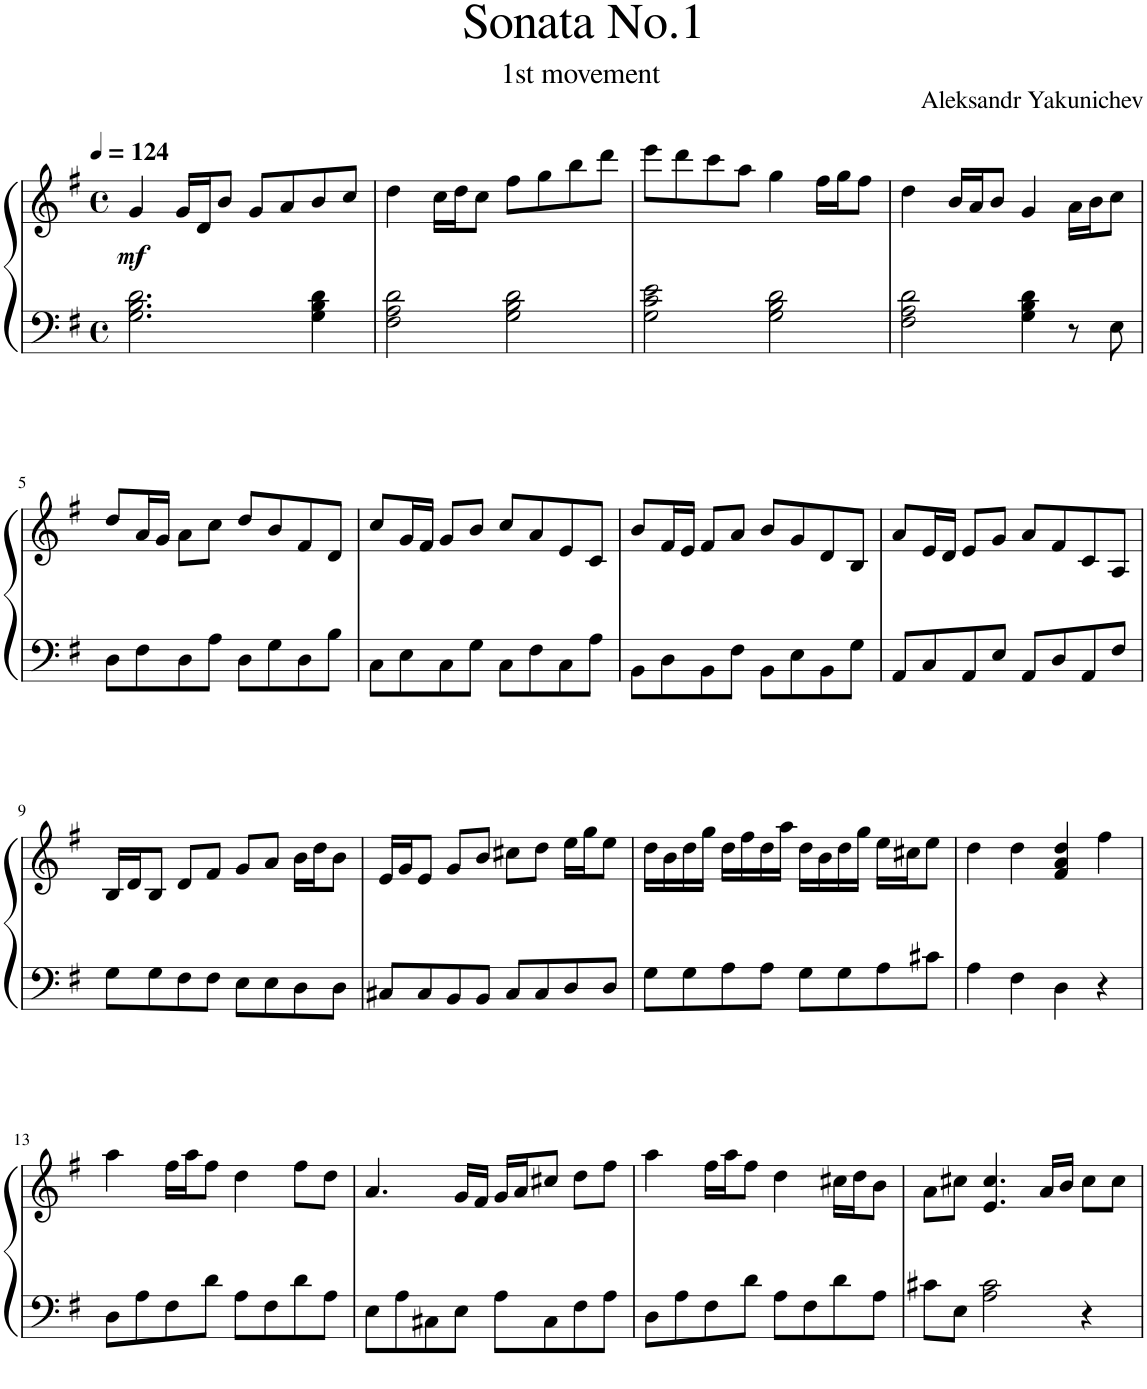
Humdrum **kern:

**kern	**kern	**dynam
*part2	*part1	*part1
*staff2	*staff1	*staff1
*I"Piano	*I"Piano	*
*I'Pno	*I'Pno	*
*clefF4	*clefG2	*
*k[f#]	*k[f#]	*
*M4/4	*M4/4	*
*met(c)	*met(c)	*
*MM124	*MM124	*
=1	=1	=1
!	!	!LO:DY:b
2.G\ 2.B\ 2.d\	4g/	mf
.	16g/LL	.
.	16d/J	.
.	8b/J	.
.	8g/L	.
.	8a/	.
4G\ 4B\ 4d\	8b/	.
.	8cc/J	.
=2	=2	=2
2F#\ 2A\ 2d\	4dd\	.
.	16cc\LL	.
.	16dd\J	.
.	8cc\J	.
2G\ 2B\ 2d\	8ff#\L	.
.	8gg\	.
.	8bb\	.
.	8ddd\J	.
=3	=3	=3
2G\ 2c\ 2e\	8eee\L	.
.	8ddd\	.
.	8ccc\	.
.	8aa\J	.
2G\ 2B\ 2d\	4gg\	.
.	16ff#\LL	.
.	16gg\J	.
.	8ff#\J	.
=4	=4	=4
2F#\ 2A\ 2d\	4dd\	.
.	16b/LL	.
.	16a/J	.
.	8b/J	.
4G\ 4B\ 4d\	4g/	.
8r	16a\LL	.
.	16b\J	.
8E\	8cc\J	.
!!LO:LB:g=z
=5	=5	=5
8D\L	8dd/L	.
8F#\	16a/L	.
.	16g/JJ	.
8D\	8a\L	.
8A\J	8cc\J	.
8D\L	8dd/L	.
8G\	8b/	.
8D\	8f#/	.
8B\J	8d/J	.
=6	=6	=6
8C\L	8cc/L	.
8E\	16g/L	.
.	16f#/JJ	.
8C\	8g/L	.
8G\J	8b/J	.
8C\L	8cc/L	.
8F#\	8a/	.
8C\	8e/	.
8A\J	8c/J	.
=7	=7	=7
8BB\L	8b/L	.
8D\	16f#/L	.
.	16e/JJ	.
8BB\	8f#/L	.
8F#\J	8a/J	.
8BB\L	8b/L	.
8E\	8g/	.
8BB\	8d/	.
8G\J	8B/J	.
=8	=8	=8
8AA/L	8a/L	.
8C/	16e/L	.
.	16d/JJ	.
8AA/	8e/L	.
8E/J	8g/J	.
8AA/L	8a/L	.
8D/	8f#/	.
8AA/	8c/	.
8F#/J	8A/J	.
!!LO:LB:g=z
=9	=9	=9
8G\L	16B/LL	.
.	16d/J	.
8G\	8B/J	.
8F#\	8d/L	.
8F#\J	8f#/J	.
8E\L	8g/L	.
8E\	8a/J	.
8D\	16b\LL	.
.	16dd\J	.
8D\J	8b\J	.
=10	=10	=10
8C#X/L	16e/LL	.
.	16g/J	.
8C#/	8e/J	.
8BB/	8g/L	.
8BB/J	8b/J	.
8C#/L	8cc#X\L	.
8C#/	8dd\J	.
8D/	16ee\LL	.
.	16gg\J	.
8D/J	8ee\J	.
=11	=11	=11
8G\L	16dd\LL	.
.	16b\	.
8G\	16dd\	.
.	16gg\JJ	.
8A\	16dd\LL	.
.	16ff#\	.
8A\J	16dd\	.
.	16aa\JJ	.
8G\L	16dd\LL	.
.	16b\	.
8G\	16dd\	.
.	16gg\JJ	.
8A\	16ee\LL	.
.	16cc#X\J	.
8c#X\J	8ee\J	.
=12	=12	=12
4A\	4dd\	.
4F#\	4dd\	.
4D\	4f#/ 4a/ 4dd/	.
4r	4ff#\	.
!!LO:LB:g=z
=13	=13	=13
8D\L	4aa\	.
8A\	.	.
8F#\	16ff#\LL	.
.	16aa\J	.
8d\J	8ff#\J	.
8A\L	4dd\	.
8F#\	.	.
8d\	8ff#\L	.
8A\J	8dd\J	.
=14	=14	=14
8E\L	4.a/	.
8A\	.	.
8C#X\	.	.
8E\J	16g/LL	.
.	16f#/JJ	.
8A\L	16g/LL	.
.	16a/J	.
8C#\	8cc#X/J	.
8F#\	8dd\L	.
8A\J	8ff#\J	.
=15	=15	=15
8D\L	4aa\	.
8A\	.	.
8F#\	16ff#\LL	.
.	16aa\J	.
8d\J	8ff#\J	.
8A\L	4dd\	.
8F#\	.	.
8d\	16cc#X\LL	.
.	16dd\J	.
8A\J	8b\J	.
=16	=16	=16
8c#X\L	8a\L	.
8E\J	8cc#X\J	.
2A\ 2c#\	4.e/ 4.cc#/	.
.	16a/LL	.
.	16b/JJ	.
4r	8cc#\L	.
.	8cc#\J	.
=	=	=
*-	*-	*-
